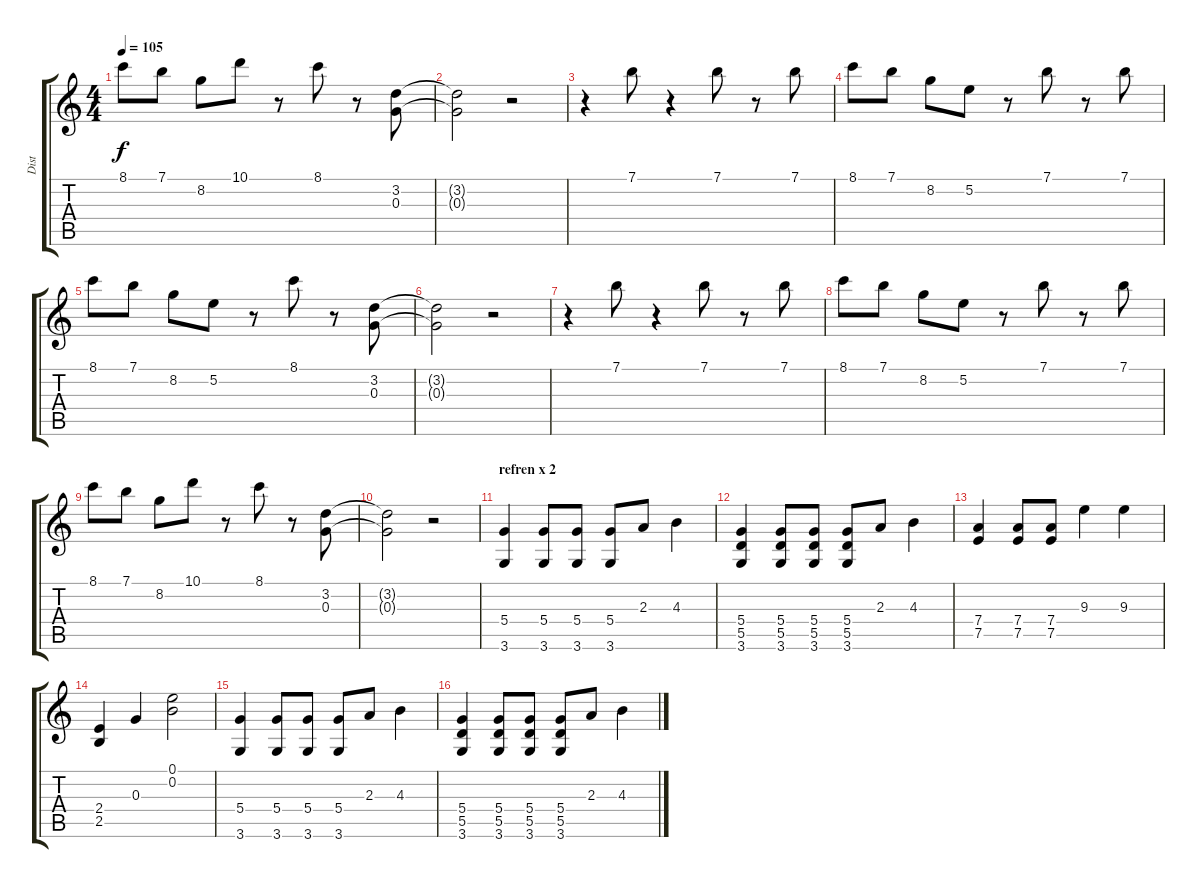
\track ("Dist" "Dist") {instrument distortionguitar}
\staff {score tabs}
\tuning (E4 B3 G3 D3 A2 E2) {hide}
\ts (4 4)
\tempo 105
\clef g2
\ks c
8.1.8{dy f} 7.1.8 8.2.8 10.1.8 r.8 8.1.8 r.8 (3.2 0.3).8 |
(3.2{t} 0.3{t}).2 r.2 |
r.4 7.1.8 r.4 7.1.8 r.8 7.1.8 |
8.1.8 7.1.8 8.2.8 5.2.8 r.8 7.1.8 r.8 7.1.8 |
8.1.8 7.1.8 8.2.8 5.2.8 r.8 8.1.8 r.8 (3.2 0.3).8 |
(3.2{t} 0.3{t}).2 r.2 |
r.4 7.1.8 r.4 7.1.8 r.8 7.1.8 |
8.1.8 7.1.8 8.2.8 5.2.8 r.8 7.1.8 r.8 7.1.8 |
8.1.8 7.1.8 8.2.8 10.1.8 r.8 8.1.8 r.8 (3.2 0.3).8 |
(3.2{t} 0.3{t}).2 r.2 |
\section ("" "refren x 2")
(5.4 3.6).4 (5.4 3.6).8 (5.4 3.6).8 (5.4 3.6).8 2.3.8 4.3.4 |
(5.4 5.5 3.6).4 (5.4 5.5 3.6).8 (5.4 5.5 3.6).8 (5.4 5.5 3.6).8 2.3.8 4.3.4 |
(7.4 7.5).4 (7.4 7.5).8 (7.4 7.5).8 9.3.4 9.3.4 |
(2.4 2.5).4 0.3.4 (0.1 0.2).2 |
(5.4 3.6).4 (5.4 3.6).8 (5.4 3.6).8 (5.4 3.6).8 2.3.8 4.3.4 |
(5.4 5.5 3.6).4 (5.4 5.5 3.6).8 (5.4 5.5 3.6).8 (5.4 5.5 3.6).8 2.3.8 4.3.4
